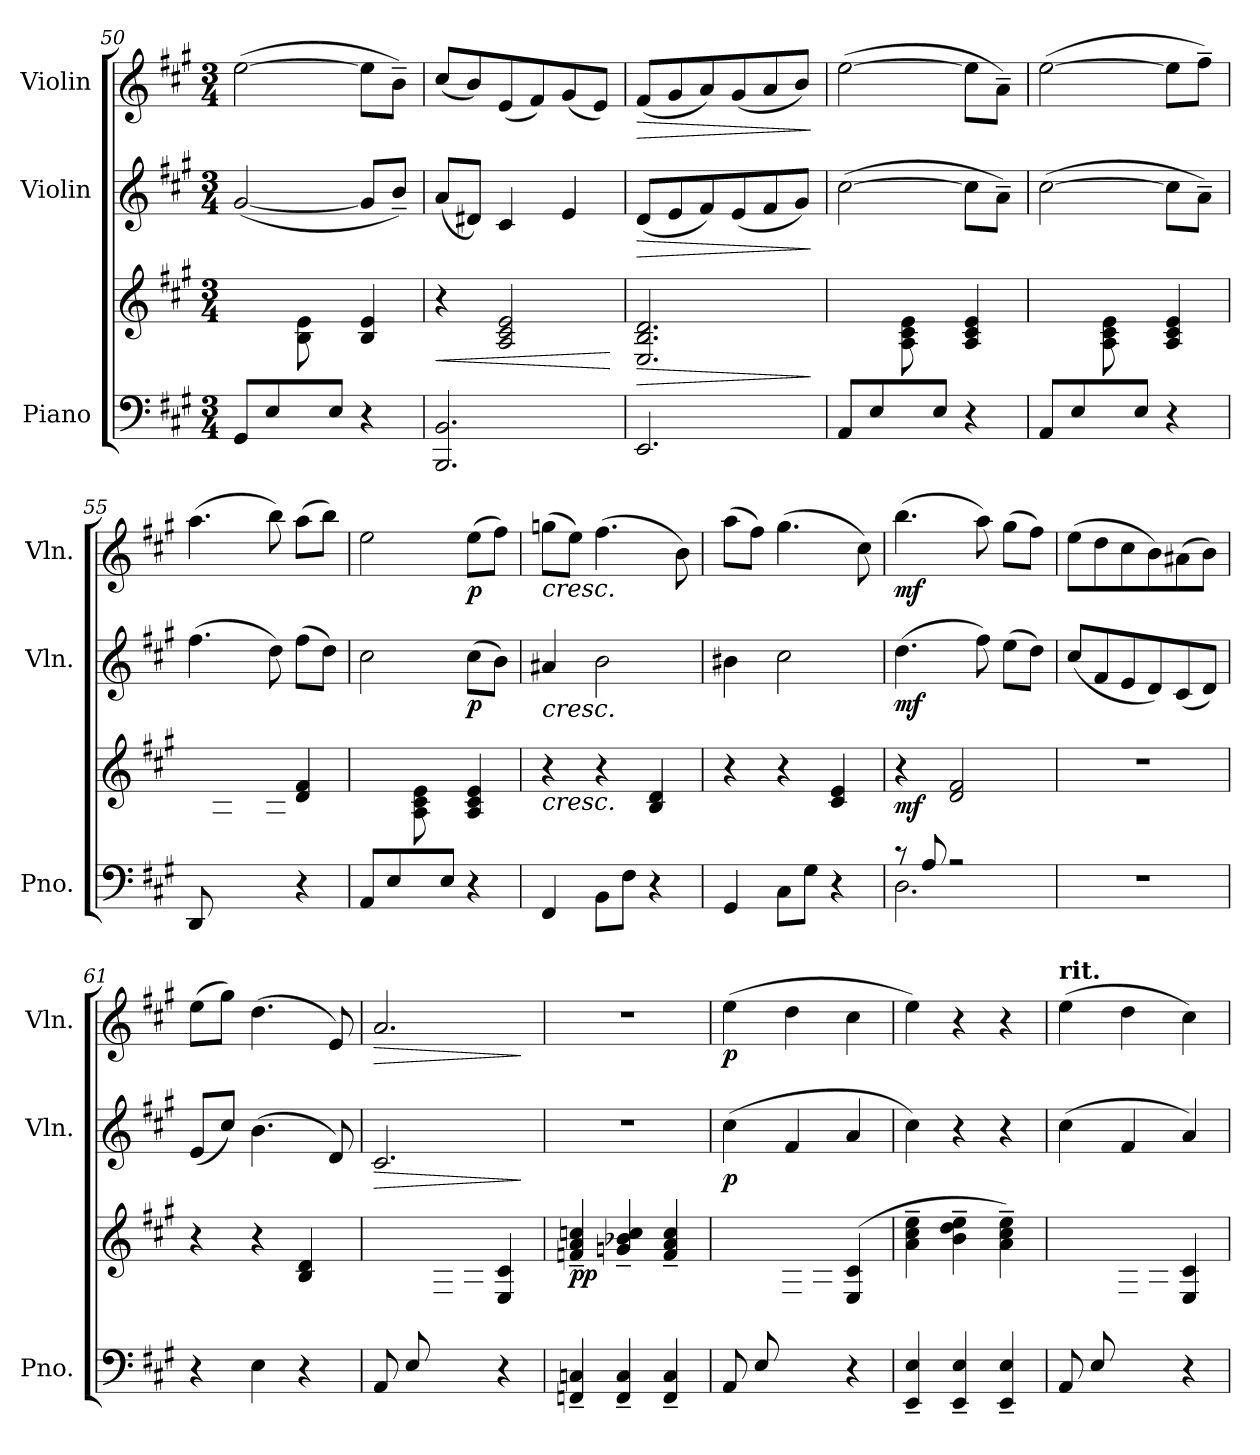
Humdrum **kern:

**kern	**kern	**dynam	**kern	**dynam	**kern	**dynam
*part3	*part3	*part3	*part2	*part2	*part1	*part1
*staff4	*staff3	*staff3/4	*staff2	*staff2	*staff1	*staff1
*I"Piano	*	*	*I"Violin	*	*I"Violin	*
*I'Pno.	*	*	*I'Vln.	*	*I'Vln.	*
*clefF4	*clefG2	*	*clefG2	*	*clefG2	*
*k[f#c#g#]	*k[f#c#g#]	*	*k[f#c#g#]	*	*k[f#c#g#]	*
*M3/4	*M3/4	*	*M3/4	*	*M3/4	*
=50	=50	=50	=50	=50	=50	=50
*	*^	*	*	*	*	*
(>8GG#/L	4ryy	4ryy	.	(<[2g#/	.	(>[2ee\	.
8E/	.	.	.	.	.	.	.
8ryy	4ryy	8B\ 8e\	.	.	.	.	.
8E/J	.	4.ryy	.	.	.	.	.
4r	4B/ 4e/	.	.	8g#/L]	.	8ee\L]	.
.	.	.	.	8b~/J)	.	8b~\J)	.
*	*v	*v	*	*	*	*	*
=51	=51	=51	=51	=51	=51	=51
!	!	!LO:HP:b	!	!	!	!
2.BBB/ 2.BB/	4r	<	(<8a/L	.	(<8cc#/L	.
.	.	.	8d#X/J)	.	8b/)	.
.	2A/ 2c#/ 2e/	.	4c#/	.	(<8e/	.
.	.	.	.	.	8f#/)	.
.	.	.	4e/	.	(<8g#/	.
.	.	.	.	.	8e/J)	.
.	.	[	.	.	.	.
!!LO:LB:g=z
=52	=52	=52	=52	=52	=52	=52
!	!	!LO:HP:b	!	!LO:HP:b	!	!LO:HP:b
2.EE/	2.E/ 2.B/ 2.d/	>	(<8d/L	>	(<8f#/L	>
.	.	.	8e/	.	8g#/	.
.	.	.	8f#/)	.	8a/)	.
.	.	.	(<8e/	.	(<8g#/	.
.	.	.	8f#/	.	8a/	.
.	.	.	8g#/J)	.	8b/J)	.
.	.	]	.	]	.	]
=53	=53	=53	=53	=53	=53	=53
*	*^	*	*	*	*	*
(>8AA/L	4ryy	4ryy	.	(>[2cc#\	.	(>[2ee\	.
8E/	.	.	.	.	.	.	.
8ryy	4ryy	8A\ 8c#\ 8e\	.	.	.	.	.
8E/J	.	4.ryy	.	.	.	.	.
4r	4A/ 4c#/ 4e/)	.	.	8cc#\L]	.	8ee\L]	.
.	.	.	.	8a~\J)	.	8a~\J)	.
=54	=54	=54	=54	=54	=54	=54	=54
(>8AA/L	4ryy	4ryy	.	(>[2cc#\	.	(>[2ee\	.
8E/	.	.	.	.	.	.	.
8ryy	4ryy	8A\ 8c#\ 8e\	.	.	.	.	.
8E/J	.	4.ryy	.	.	.	.	.
4r	4A/ 4c#/ 4e/)	.	.	8cc#\L]	.	8ee\L]	.
.	.	.	.	8a~\J)	.	8ff#~\J)	.
=55	=55	=55	=55	=55	=55	=55	=55
(>8DD/L	4ryy	8ryy	.	(>4.ff#\	.	(>4.aa\	.
4.ryy	.	8A\	.	.	.	.	.
.	4ryy	8d\ 8f#\	.	.	.	.	.
.	.	8A\J	.	8dd\)	.	8bb\)	.
4r	4d/ 4f#/)	4ryy	.	(>8ff#\L	.	(>8aa\L	.
.	.	.	.	8dd\J)	.	8bb\J)	.
=56	=56	=56	=56	=56	=56	=56	=56
(>8AA/L	4ryy	4ryy	.	2cc#\	.	2ee\	.
8E/	.	.	.	.	.	.	.
8ryy	4ryy	8A\ 8c#\ 8e\	.	.	.	.	.
8E/J	.	4.ryy	.	.	.	.	.
!	!	!	!	!	!LO:DY:b	!	!LO:DY:b
4r	4A/ 4c#/ 4e/)	.	.	(>8cc#\L	p	(>8ee\L	p
.	.	.	.	8b\J)	.	8ff#\J)	.
*	*v	*v	*	*	*	*	*
=57	=57	=57	=57	=57	=57	=57
!	!	!	!	!	!LO:TX:b:i:t=cresc.	!
!	!	!	!LO:TX:b:i:t=cresc.	!	!	!
!	!LO:TX:b:i:t=cresc.	!	!	!	!	!
(>4FF#/	4r	.	4a#X/	.	(>8ggn\L	.
.	.	.	.	.	8ee\J)	.
8BB\L	4r	.	2b\	.	(>4.ff#\	.
8F#\J	.	.	.	.	.	.
4r	4B/ 4d/)	.	.	.	.	.
.	.	.	.	.	8b\)	.
!!LO:PB:g=z
=58	=58	=58	=58	=58	=58	=58
(>4GG#/	4r	.	4b#X\	.	(>8aa\L	.
.	.	.	.	.	8ff#\J)	.
8C#\L	4r	.	2cc#\	.	(>4.gg#\	.
8G#\J	.	.	.	.	.	.
4r	4c#/ 4e/)	.	.	.	.	.
.	.	.	.	.	8cc#\)	.
=59	=59	=59	=59	=59	=59	=59
*^	*	*	*	*	*	*
!	!	!	!LO:DY:b	!	!LO:DY:b	!	!LO:DY:b
8r	2.D\	4r	mf	(>4.dd\	mf	(>4.bb\	mf
(>8A/	.	.	.	.	.	.	.
2r	.	2d/ 2f#/)	.	.	.	.	.
.	.	.	.	8ff#\)	.	8aa\)	.
.	.	.	.	(>8ee\L	.	(>8gg#\L	.
.	.	.	.	8dd\J)	.	8ff#\J)	.
*v	*v	*	*	*	*	*	*
=60	=60	=60	=60	=60	=60	=60
2.r	2.r	.	(<8cc#/L	.	(>8ee\L	.
.	.	.	8f#/	.	8dd\	.
.	.	.	8e/	.	8cc#\	.
.	.	.	8d/)	.	8b\)	.
.	.	.	(<8c#/	.	(>8a#X\	.
.	.	.	8d/J)	.	8b\J)	.
=61	=61	=61	=61	=61	=61	=61
4r	4r	.	(<8e/L	.	(>8ee\L	.
.	.	.	8cc#/J)	.	8gg#\J)	.
(>4E\	4r	.	(>4.b\	.	(>4.dd\	.
4r	4B/ 4d/)	.	.	.	.	.
.	.	.	8d/)	.	8e/)	.
=62	=62	=62	=62	=62	=62	=62
*	*^	*	*	*	*	*
!	!	!	!	!	!LO:HP:b	!	!LO:HP:b
(<8AA/L	4ryy	4ryy	.	2.c#/	>	2.a/	>
8E/	.	.	.	.	.	.	.
4ryy	4ryy	8F#\ 8d\	.	.	.	.	.
.	.	8A\J	.	.	.	.	.
4r	4E/ 4c#/)	4ryy	.	.	.	.	.
*	*v	*v	*	*	*	*	*
.	.	.	.	]	.	]
=63	=63	=63	=63	=63	=63	=63
!	!	!LO:DY:b	!	!	!	!
4FFn/~ 4Cn/~	4fn/~ 4a/~ 4ccn/~	pp	2.r	.	2.r	.
4FF/~ 4C/~	4gn/~ 4b-X/~ 4cc/~	.	.	.	.	.
4FF/~ 4C/~	4f/~ 4a/~ 4cc/~)	.	.	.	.	.
!!LO:LB:g=z
=64	=64	=64	=64	=64	=64	=64
*	*^	*	*	*	*	*
!	!	!	!	!	!LO:DY:b	!	!LO:DY:b
(>8AA/L	4ryy	4ryy	.	(>4cc#\	p	(>4ee\	p
8E/	.	.	.	.	.	.	.
4ryy	4ryy	8F#\ 8d\	.	4f#/	.	4dd\	.
.	.	8A\J	.	.	.	.	.
4r	(4E/ 4c#/	4ryy	.	4a/	.	4cc#\	.
*	*v	*v	*	*	*	*	*
=65	=65	=65	=65	=65	=65	=65
4EE/~ 4E/~	4a\~ 4cc#\~ 4ee\~	.	4cc#\)	.	4ee\)	.
4EE/~ 4E/~	4b\~ 4dd\~ 4ee\~	.	4r	.	4r	.
4EE/~ 4E/~	4a\~ 4cc#\~ 4ee\~)	.	4r	.	4r	.
=66	=66	=66	=66	=66	=66	=66
*	*^	*	*	*	*	*
!	!	!	!	!	!	!LO:TX:a:B:t=rit.	!
8AA/L	4ryy	4ryy	.	(>4cc#\	.	(>4ee\	.
8E/	.	.	.	.	.	.	.
4ryy	4ryy	8F#\ 8d\	.	4f#/	.	4dd\	.
.	.	8A\J	.	.	.	.	.
4r	(4E/ 4c#/	4ryy	.	4a/)	.	4cc#\)	.
*	*v	*v	*	*	*	*	*
=	=	=	=	=	=	=
*-	*-	*-	*-	*-	*-	*-
